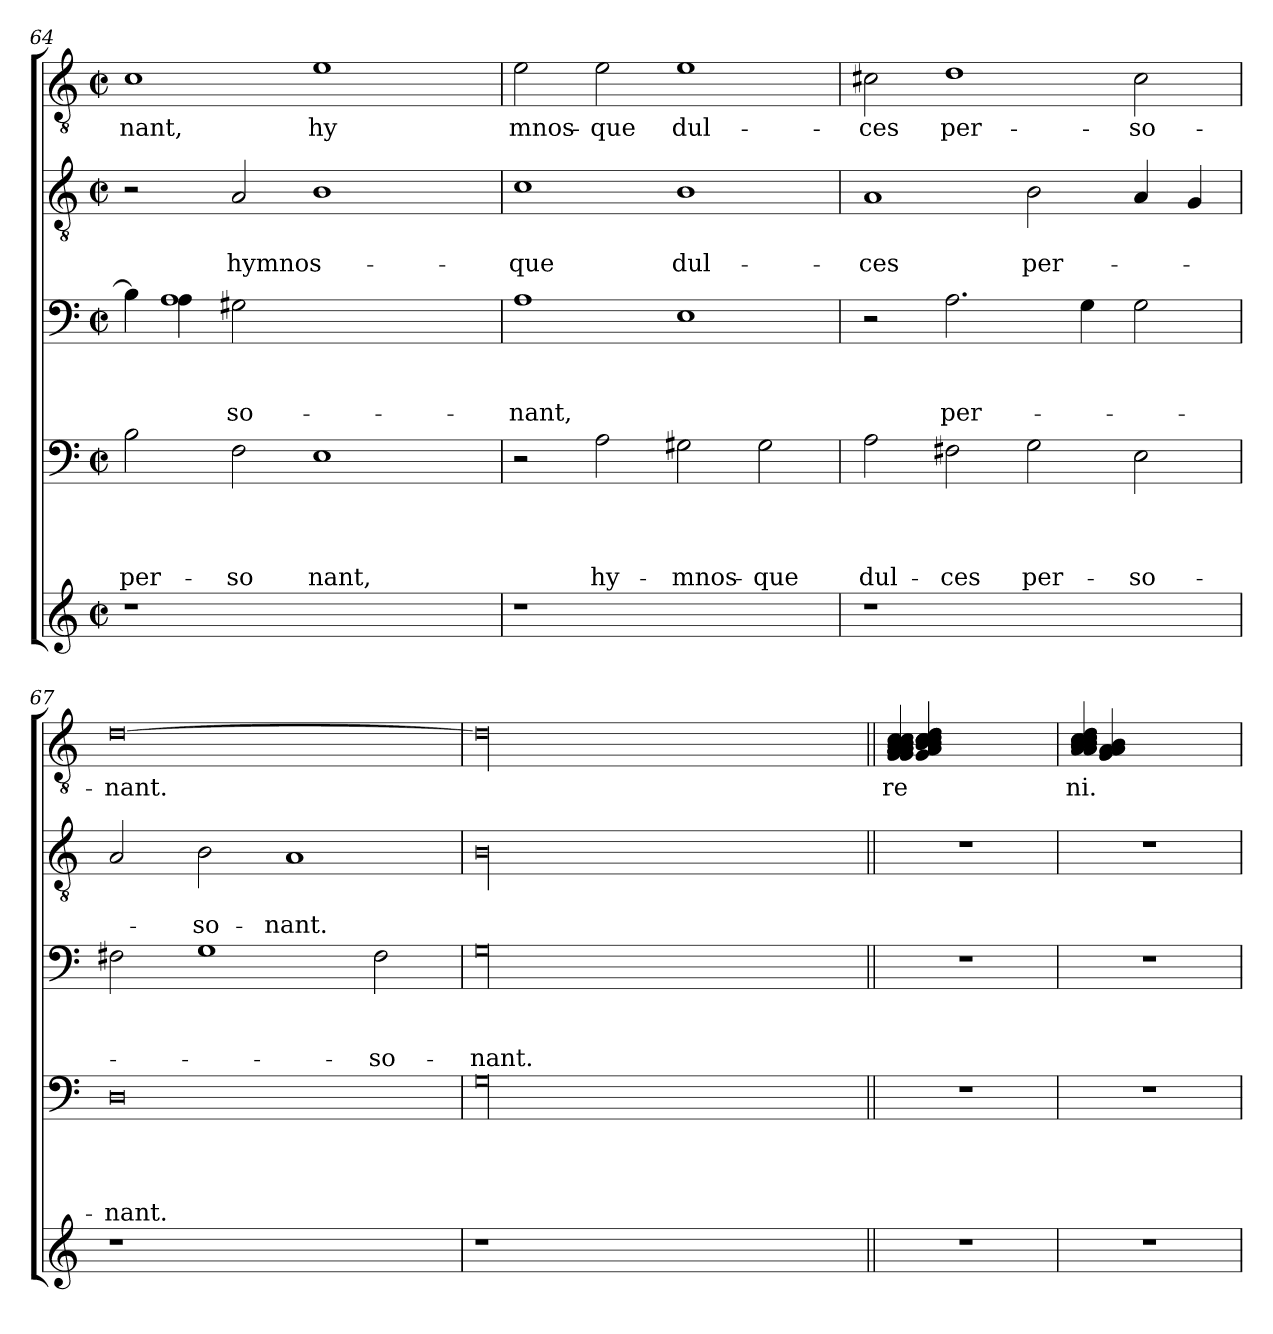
**kern	**kern	**text	**text	**text	**text	**kern	**text	**text	**text	**kern	**text	**text	**kern	**text
*part5	*part4	*part4	*part4	*part4	*part4	*part3	*part3	*part3	*part3	*part2	*part2	*part2	*part1	*part1
*staff5	*staff4	*staff4	*staff4	*staff4	*staff4	*staff3	*staff3	*staff3	*staff3	*staff2	*staff2	*staff2	*staff1	*staff1
*clefG2	*clefF4	*	*	*	*	*clefF4	*	*	*	*clefGv2	*	*	*clefGv2	*
*k[]	*k[]	*	*	*	*	*k[]	*	*	*	*k[]	*	*	*k[]	*
*C:	*C:	*	*	*	*	*C:	*	*	*	*C:	*	*	*C:	*
*M2/2	*M2/2	*	*	*	*	*M2/2	*	*	*	*M2/2	*	*	*M2/2	*
*met(c|)	*met(c|)	*	*	*	*	*met(c|)	*	*	*	*met(c|)	*	*	*met(c|)	*
=64	=64	=64	=64	=64	=64	=64	=64	=64	=64	=64	=64	=64	=64	=64
!	!	!	!	!	!LO:LY:b	!	!	!	!	!	!	!	!	!LO:LY:b
*	*	*	*	*	*	*^	*	*	*	*	*	*	*	*
1r	2B\	.	.	.	per-	4B\]	4ryy	.	.	.	2r	.	.	1c	-nant,
.	.	.	.	.	.	4A\	1A	.	.	.	.	.	.	.	.
!	!	!	!	!	!LO:LY:b	!	!	!	!	!LO:LY:b	!	!	!LO:LY:b	!	!
.	2F\	.	.	.	-so	2G#X\	.	.	.	-so-	2A/	.	hymnos-	.	.
!	!	!	!	!	!LO:LY:b	!	!	!	!	!	!	!	!	!	!LO:LY:b
1ryy	1E	.	.	.	nant,	2.ryy	.	.	.	.	1B	.	.	1e	hy
.	.	.	.	.	.	.	2.ryy	.	.	.	.	.	.	.	.
.	.	.	.	.	.	4ryy	.	.	.	.	.	.	.	.	.
*	*	*	*	*	*	*v	*v	*	*	*	*	*	*	*	*
=65	=65	=65	=65	=65	=65	=65	=65	=65	=65	=65	=65	=65	=65	=65
!	!	!	!	!	!	!	!	!	!LO:LY:b	!	!	!LO:LY:b	!	!LO:LY:b
1r	2r	.	.	.	.	1A	.	.	-nant,	1c	.	-que	2e\	mnos-
!	!	!	!	!	!LO:LY:b	!	!	!	!	!	!	!	!	!LO:LY:b:rj
.	2A\	.	.	.	hy-	.	.	.	.	.	.	.	2e\	-que
!	!	!	!	!	!LO:LY:b	!	!	!	!	!	!	!LO:LY:b	!	!LO:LY:b
1ryy	2G#X\	.	.	.	-mnos-	1E	.	.	.	1B	.	dul-	1e	dul-
!	!	!	!	!	!LO:LY:b:rj	!	!	!	!	!	!	!	!	!
.	2G#\	.	.	.	-que	.	.	.	.	.	.	.	.	.
=66	=66	=66	=66	=66	=66	=66	=66	=66	=66	=66	=66	=66	=66	=66
!	!	!	!	!	!LO:LY:b	!	!	!	!	!	!	!LO:LY:b	!	!LO:LY:b
1r	2A\	.	.	.	dul-	2r	.	.	.	1A	.	-ces	2c#X\	-ces
!	!	!	!	!	!LO:LY:b:rj	!	!	!	!LO:LY:b	!	!	!	!	!LO:LY:b
.	2F#X\	.	.	.	-ces	2.A\	.	.	per-	.	.	.	1d	per-
!	!	!	!	!	!LO:LY:b	!	!	!	!	!	!	!LO:LY:b	!	!
1ryy	2G\	.	.	.	per-	.	.	.	.	2B\	.	per-	.	.
.	.	.	.	.	.	4G\	.	.	.	.	.	.	.	.
!	!	!	!	!	!LO:LY:b	!	!	!	!	!	!	!	!	!LO:LY:b
.	2E\	.	.	.	-so-	2G\	.	.	.	4A/	.	.	2c#\	-so-
.	.	.	.	.	.	.	.	.	.	4G/	.	.	.	.
!!LO:PB:g=z
=67	=67	=67	=67	=67	=67	=67	=67	=67	=67	=67	=67	=67	=67	=67
!	!	!	!	!	!LO:LY:b	!	!	!	!	!	!	!	!	!LO:LY:b
1r	0D	.	.	.	-nant.	2F#X\	.	.	.	2A/	.	.	[>0d	-nant.
!	!	!	!	!	!	!	!	!	!	!	!	!LO:LY:b	!	!
.	.	.	.	.	.	1G	.	.	.	2B\	.	-so-	.	.
!	!	!	!	!	!	!	!	!	!	!	!	!LO:LY:b	!	!
1ryy	.	.	.	.	.	.	.	.	.	1A	.	-nant.	.	.
!	!	!	!	!	!	!	!	!	!LO:LY:b	!	!	!	!	!
.	.	.	.	.	.	2F#\	.	.	-so-	.	.	.	.	.
=68	=68	=68	=68	=68	=68	=68	=68	=68	=68	=68	=68	=68	=68	=68
!	!	!	!	!	!	!	!	!	!LO:LY:b	!	!	!	!	!
1r	00G	.	.	.	.	00G	.	.	-nant.	00B	.	.	00d]	.
0.ryy	.	.	.	.	.	.	.	.	.	.	.	.	.	.
=69||	=69||	=69||	=69||	=69||	=69||	=69||	=69||	=69||	=69||	=69||	=69||	=69||	=69||	=69||
!	!	!	!	!	!	!	!	!	!	!	!	!	!LO:N:n=1:head=solid	!
!	!	!	!	!	!	!	!	!	!	!	!	!	!LO:N:n=2:head=solid	!
!	!	!	!	!	!	!	!	!	!	!	!	!	!LO:N:n=3:head=solid	!
!	!	!	!	!	!	!	!	!	!	!	!	!	!LO:N:n=4:head=solid	!
!	!	!	!	!	!	!	!	!	!	!	!	!	!LO:N:n=5:head=solid	!
!	!	!	!	!	!	!	!	!	!	!	!	!	!LO:N:n=6:head=solid	!
!	!	!	!	!	!	!	!	!	!	!	!	!	!LO:N:n=7:head=solid	!
!	!	!	!	!	!	!	!	!	!	!	!	!	!LO:N:n=8:head=solid	!
!	!	!	!	!	!	!	!	!	!	!	!	!	!LO:N:n=9:head=solid	!
!	!	!	!	!	!	!	!	!	!	!	!	!	!LO:N:n=10:head=solid	!
!	!	!	!	!	!	!	!	!	!	!	!	!	!LO:N:n=11:head=solid	!
*	*	*	*	*	*	*	*	*	*	*	*	*	*^	*
!	!	!	!	!	!	!	!	!	!	!	!	!	!LO:N:n=12:head=solid	!LO:N:n=1:head=solid	!LO:LY:b:rj
!	!	!	!	!	!	!	!	!	!	!	!	!	!	!LO:N:n=2:head=solid	!
!	!	!	!	!	!	!	!	!	!	!	!	!	!	!LO:N:n=3:head=solid	!
!	!	!	!	!	!	!	!	!	!	!	!	!	!	!LO:N:n=4:head=solid	!
!	!	!	!	!	!	!	!	!	!	!	!	!	!	!LO:N:n=5:head=solid	!
!	!	!	!	!	!	!	!	!	!	!	!	!	!	!LO:N:n=6:head=solid	!
!	!	!	!	!	!	!	!	!	!	!	!	!	!	!LO:N:n=7:head=solid	!
!	!	!	!	!	!	!	!	!	!	!	!	!	!	!LO:N:n=8:head=solid	!LO:LY:b:rj
1r	1r	.	.	.	.	1r	.	.	.	1r	.	.	4G/ 4G/ 4A/ 4A/ 4A/ 4A/ 4A/ 4B/ 4B/ 4B/ 4c/ 4c/	4G/ 4A/ 4B/ 4B/ 4c/ 4c/ 4c/ 4d/	-re
.	.	.	.	.	.	.	.	.	.	.	.	.	2.ryy	2.ryy	.
!!LO:LB:g=z	!!
=70	=70	=70	=70	=70	=70	=70	=70	=70	=70	=70	=70	=70	=70	=70	=70
!	!	!	!	!	!	!	!	!	!	!	!	!	!LO:N:n=1:head=solid	!	!
!	!	!	!	!	!	!	!	!	!	!	!	!	!LO:N:n=2:head=solid	!	!
!	!	!	!	!	!	!	!	!	!	!	!	!	!LO:N:n=3:head=solid	!	!
!	!	!	!	!	!	!	!	!	!	!	!	!	!LO:N:n=4:head=solid	!	!
!	!	!	!	!	!	!	!	!	!	!	!	!	!LO:N:n=5:head=solid	!	!
!	!	!	!	!	!	!	!	!	!	!	!	!	!LO:N:n=6:head=solid	!	!
!	!	!	!	!	!	!	!	!	!	!	!	!	!LO:N:n=7:head=solid	!	!
!	!	!	!	!	!	!	!	!	!	!	!	!	!LO:N:n=8:head=solid	!	!
!	!	!	!	!	!	!	!	!	!	!	!	!	!LO:N:n=9:head=solid	!	!
!	!	!	!	!	!	!	!	!	!	!	!	!	!LO:N:n=10:head=solid	!	!
!	!	!	!	!	!	!	!	!	!	!	!	!	!LO:N:n=11:head=solid	!	!
!	!	!	!	!	!	!	!	!	!	!	!	!	!LO:N:n=12:head=solid	!LO:N:n=1:head=solid	!LO:LY:b
!	!	!	!	!	!	!	!	!	!	!	!	!	!	!LO:N:n=2:head=solid	!
!	!	!	!	!	!	!	!	!	!	!	!	!	!	!LO:N:n=3:head=solid	!
!	!	!	!	!	!	!	!	!	!	!	!	!	!	!LO:N:n=4:head=solid	!LO:LY:b
1r	1r	.	.	.	.	1r	.	.	.	1r	.	.	4A/ 4A/ 4B/ 4B/ 4B/ 4B/ 4B/ 4c/ 4c/ 4c/ 4c/ 4d/	4G/ 4A/ 4A/ 4B/	-ni.
.	.	.	.	.	.	.	.	.	.	.	.	.	2.ryy	2.ryy	.
*	*	*	*	*	*	*	*	*	*	*	*	*	*v	*v	*
=	=	=	=	=	=	=	=	=	=	=	=	=	=	=
*-	*-	*-	*-	*-	*-	*-	*-	*-	*-	*-	*-	*-	*-	*-
